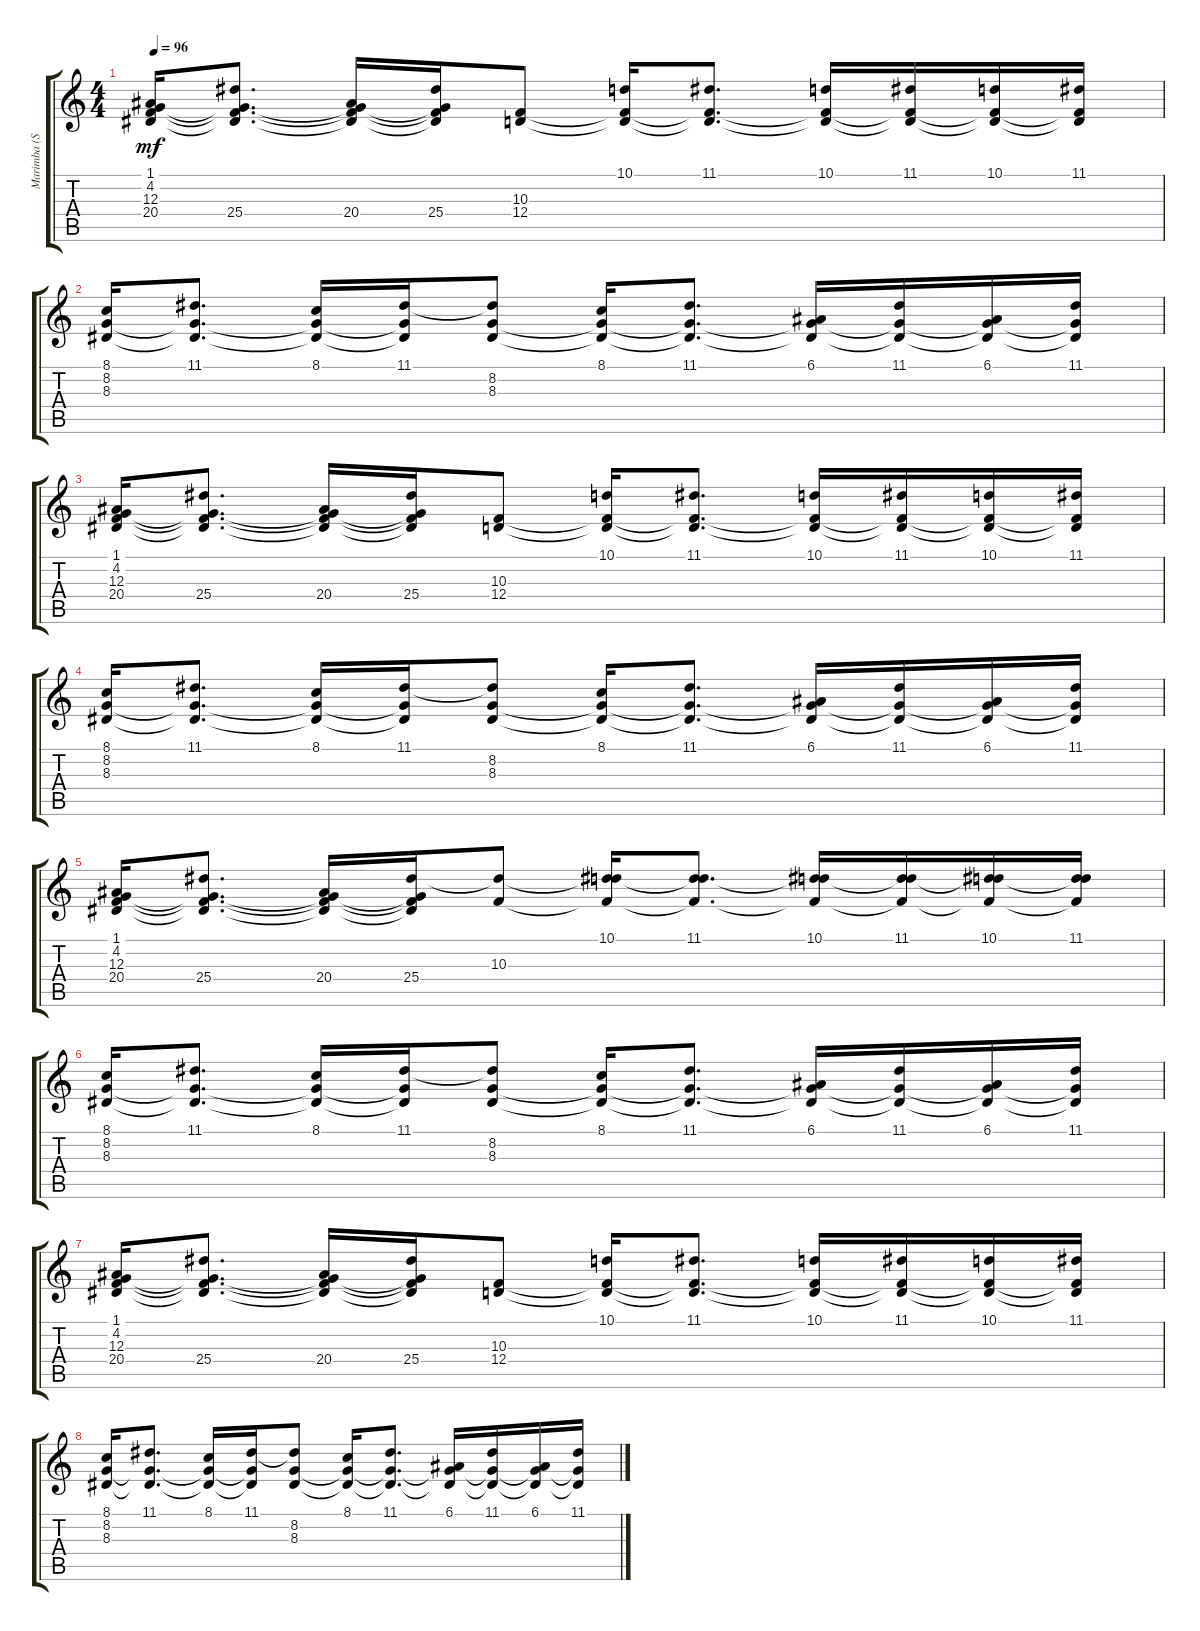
\track ("Marimba (Staff 1)" "Marimba (S") {instrument marimba}
\staff {score tabs}
\tuning (E4 B3 G3 D3 A2 E2) {hide}
\ts (4 4)
\tempo 96
\clef g2
\ks aminor
(1.1 4.2 12.3 20.4).16{dy mf} (1.1{t} 4.2{t} 12.3{t} 25.4).8{d} (1.1{t} 4.2{t} 12.3{t} 20.4).16 (1.1{t} 4.2{t} 12.3{t} 25.4).16 (10.3 12.4).8 (10.1 10.3{t} 12.4{t}).16 (11.1 10.3{t} 12.4{t}).8{d} (10.1 10.3{t} 12.4{t}).16 (11.1 10.3{t} 12.4{t}).16 (10.1 10.3{t} 12.4{t}).16 (11.1 10.3{t} 12.4{t}).16 |
(8.1 8.2 8.3).16 (11.1 8.2{t} 8.3{t}).8{d} (8.1 8.2{t} 8.3{t}).16 (11.1 8.2{t} 8.3{t}).16 (11.1{t} 8.2 8.3).8 (8.1 8.2{t} 8.3{t}).16 (11.1 8.2{t} 8.3{t}).8{d} (6.1 8.2{t} 8.3{t}).16 (11.1 8.2{t} 8.3{t}).16 (6.1 8.2{t} 8.3{t}).16 (11.1 8.2{t} 8.3{t}).16 |
(1.1 4.2 12.3 20.4).16 (1.1{t} 4.2{t} 12.3{t} 25.4).8{d} (1.1{t} 4.2{t} 12.3{t} 20.4).16 (1.1{t} 4.2{t} 12.3{t} 25.4).16 (10.3 12.4).8 (10.1 10.3{t} 12.4{t}).16 (11.1 10.3{t} 12.4{t}).8{d} (10.1 10.3{t} 12.4{t}).16 (11.1 10.3{t} 12.4{t}).16 (10.1 10.3{t} 12.4{t}).16 (11.1 10.3{t} 12.4{t}).16 |
(8.1 8.2 8.3).16 (11.1 8.2{t} 8.3{t}).8{d} (8.1 8.2{t} 8.3{t}).16 (11.1 8.2{t} 8.3{t}).16 (11.1{t} 8.2 8.3).8 (8.1 8.2{t} 8.3{t}).16 (11.1 8.2{t} 8.3{t}).8{d} (6.1 8.2{t} 8.3{t}).16 (11.1 8.2{t} 8.3{t}).16 (6.1 8.2{t} 8.3{t}).16 (11.1 8.2{t} 8.3{t}).16 |
(1.1 4.2 12.3 20.4).16 (1.1{t} 4.2{t} 12.3{t} 25.4).8{d} (1.1{t} 4.2{t} 12.3{t} 20.4).16 (1.1{t} 4.2{t} 12.3{t} 25.4).16 (10.3 25.4{t}).8 (10.1 10.3{t} 25.4{t}).16 (11.1 10.3{t} 25.4{t}).8{d} (10.1 10.3{t} 25.4{t}).16 (11.1 10.3{t} 25.4{t}).16 (10.1 10.3{t} 25.4{t}).16 (11.1 10.3{t} 25.4{t}).16 |
(8.1 8.2 8.3).16 (11.1 8.2{t} 8.3{t}).8{d} (8.1 8.2{t} 8.3{t}).16 (11.1 8.2{t} 8.3{t}).16 (11.1{t} 8.2 8.3).8 (8.1 8.2{t} 8.3{t}).16 (11.1 8.2{t} 8.3{t}).8{d} (6.1 8.2{t} 8.3{t}).16 (11.1 8.2{t} 8.3{t}).16 (6.1 8.2{t} 8.3{t}).16 (11.1 8.2{t} 8.3{t}).16 |
(1.1 4.2 12.3 20.4).16 (1.1{t} 4.2{t} 12.3{t} 25.4).8{d} (1.1{t} 4.2{t} 12.3{t} 20.4).16 (1.1{t} 4.2{t} 12.3{t} 25.4).16 (10.3 12.4).8 (10.1 10.3{t} 12.4{t}).16 (11.1 10.3{t} 12.4{t}).8{d} (10.1 10.3{t} 12.4{t}).16 (11.1 10.3{t} 12.4{t}).16 (10.1 10.3{t} 12.4{t}).16 (11.1 10.3{t} 12.4{t}).16 |
(8.1 8.2 8.3).16 (11.1 8.2{t} 8.3{t}).8{d} (8.1 8.2{t} 8.3{t}).16 (11.1 8.2{t} 8.3{t}).16 (11.1{t} 8.2 8.3).8 (8.1 8.2{t} 8.3{t}).16 (11.1 8.2{t} 8.3{t}).8{d} (6.1 8.2{t} 8.3{t}).16 (11.1 8.2{t} 8.3{t}).16 (6.1 8.2{t} 8.3{t}).16 (11.1 8.2{t} 8.3{t}).16
